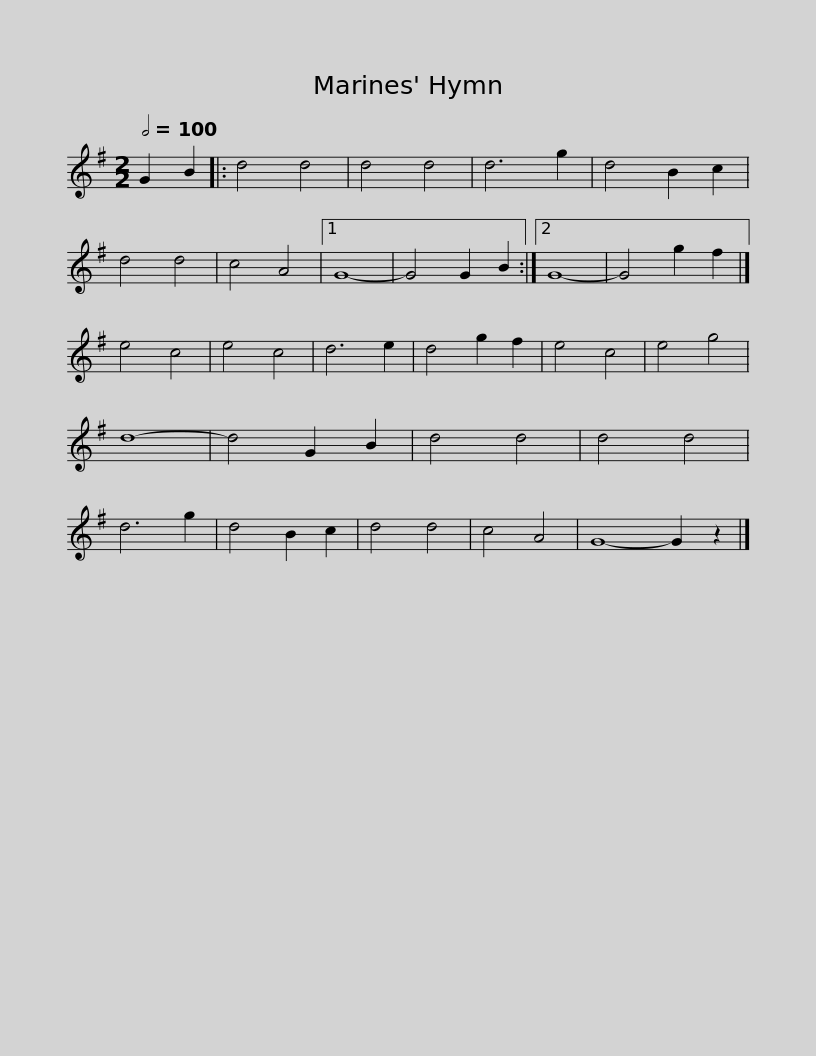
X:1
L:1/8
Q:1/2=100
M:2/2
I:linebreak $
K:G
V:1 treble
V:1
 G2 B2 |: d4 d4 | d4 d4 | d6 g2 | d4 B2 c2 | %5
 d4 d4 | c4 A4 |1 G8- | G4 G2 B2 :|2 G8- | %10
 G4 g2 f2 |] e4 c4 | e4 c4 | d6 e2 |$ d4 g2 f2 | %15
 e4 c4 | e4 g4 | d8- | d4 G2 B2 | d4 d4 | %20
 d4 d4 | d6 g2 | d4 B2 c2 | d4 d4 | c4 A4 | %25
 G8- G2 z2 |] %26
